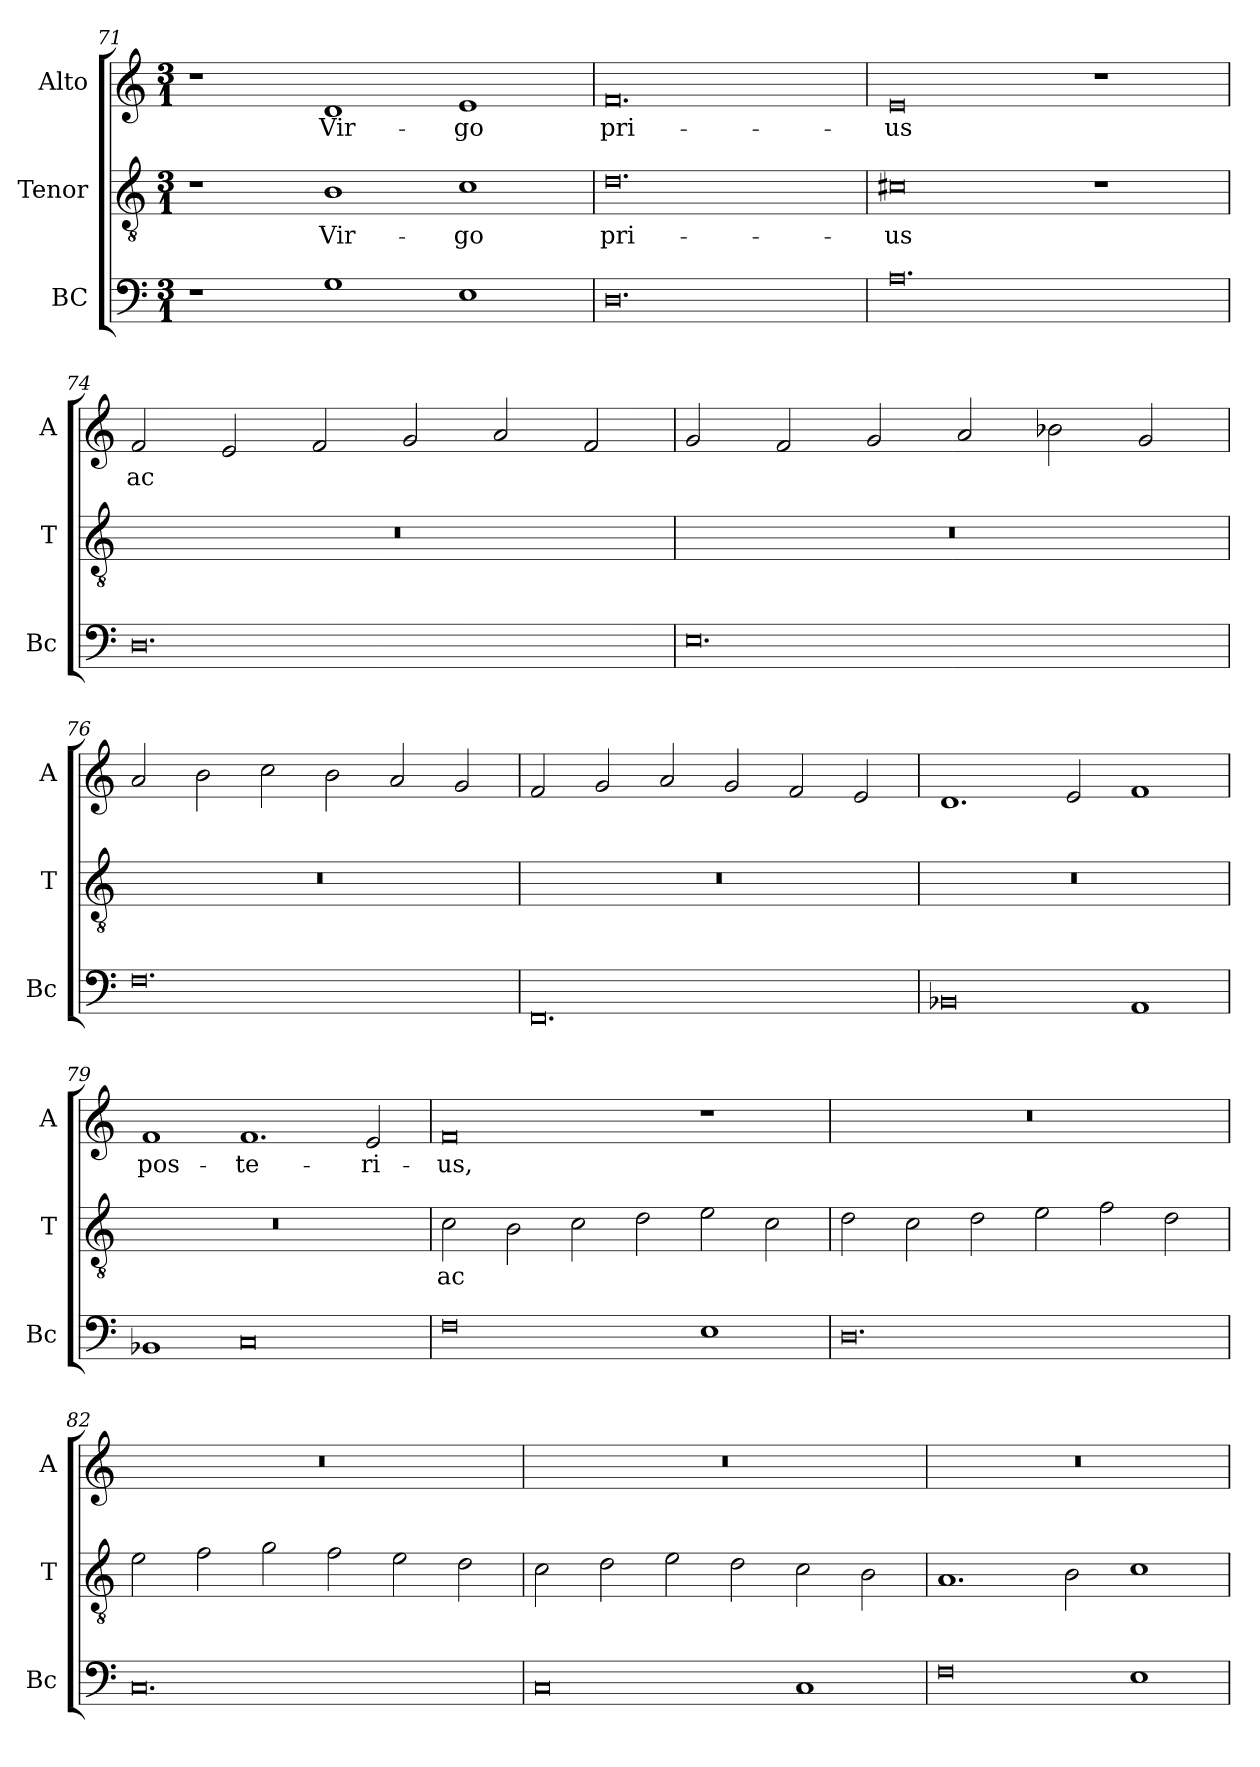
**kern	**kern	**text	**kern	**text
*part3	*part2	*part2	*part1	*part1
*staff3	*staff2	*staff2	*staff1	*staff1
*I"BC	*I"Tenor	*	*I"Alto	*
*I'Bc	*I'T	*	*I'A	*
!!LO:LB:g=z
*clefF4	*clefGv2	*	*clefG2	*
*k[]	*k[]	*	*k[]	*
*C:	*C:	*	*C:	*
*M3/1	*M3/1	*	*M3/1	*
=71	=71	=71	=71	=71
1r	1r	.	1r	.
!	!	!LO:LY:b	!	!LO:LY:b
1G	1B	Vir-	1d	Vir-
!	!	!LO:LY:b	!	!LO:LY:b
1E	1c	-go	1e	-go
=72	=72	=72	=72	=72
!	!	!LO:LY:b	!	!LO:LY:b
0.D	0.d	pri-	0.f	pri-
=73	=73	=73	=73	=73
!	!	!LO:LY:b	!	!LO:LY:b
0.A	0c#X	-us	0e	-us
.	1r	.	1r	.
=74	=74	=74	=74	=74
!	!	!	!	!LO:LY:b
0.D	0.r	.	2f/	ac
.	.	.	2e/	.
.	.	.	2f/	.
.	.	.	2g/	.
.	.	.	2a/	.
.	.	.	2f/	.
=75	=75	=75	=75	=75
0.E	0.r	.	2g/	.
.	.	.	2f/	.
.	.	.	2g/	.
.	.	.	2a/	.
.	.	.	2b-X\	.
.	.	.	2g/	.
=76	=76	=76	=76	=76
0.F	0.r	.	2a/	.
.	.	.	2b\	.
.	.	.	2cc\	.
.	.	.	2b\	.
.	.	.	2a/	.
.	.	.	2g/	.
=77	=77	=77	=77	=77
0.FF	0.r	.	2f/	.
.	.	.	2g/	.
.	.	.	2a/	.
.	.	.	2g/	.
.	.	.	2f/	.
.	.	.	2e/	.
=78	=78	=78	=78	=78
0BB-X	0.r	.	1.d	.
.	.	.	2e/	.
1AA	.	.	1f	.
=79	=79	=79	=79	=79
!	!	!	!	!LO:LY:b
1BB-X	0.r	.	1f	pos-
!	!	!	!	!LO:LY:b
0C	.	.	1.f	-te-
!	!	!	!	!LO:LY:b
.	.	.	2e/	-ri-
=80	=80	=80	=80	=80
!	!	!LO:LY:b	!	!LO:LY:b
0F	2c\	ac	0f	-us,
.	2B\	.	.	.
.	2c\	.	.	.
.	2d\	.	.	.
1E	2e\	.	1r	.
.	2c\	.	.	.
!!LO:PB:g=z
=81	=81	=81	=81	=81
0.D	2d\	.	0.r	.
.	2c\	.	.	.
.	2d\	.	.	.
.	2e\	.	.	.
.	2f\	.	.	.
.	2d\	.	.	.
=82	=82	=82	=82	=82
0.C	2e\	.	0.r	.
.	2f\	.	.	.
.	2g\	.	.	.
.	2f\	.	.	.
.	2e\	.	.	.
.	2d\	.	.	.
=83	=83	=83	=83	=83
0C	2c\	.	0.r	.
.	2d\	.	.	.
.	2e\	.	.	.
.	2d\	.	.	.
1C	2c\	.	.	.
.	2B\	.	.	.
=84	=84	=84	=84	=84
0F	1.A	.	0.r	.
.	2B\	.	.	.
1E	1c	.	.	.
=	=	=	=	=
*-	*-	*-	*-	*-
